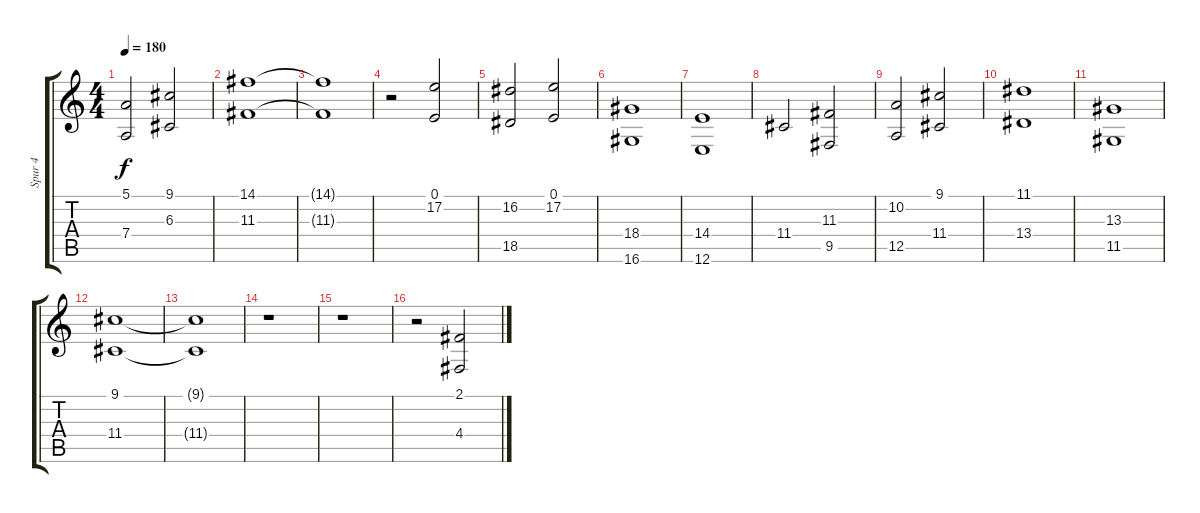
\track ("Spur 4" "Spur 4") {instrument synthstrings1}
\staff {score tabs}
\tuning (E4 B3 G3 D3 A2 E2) {hide}
\ts (4 4)
\tempo 180
\clef g2
\ks c
(5.1 7.4).2{dy f} (9.1 6.3).2 |
(14.1 11.3).1 |
(14.1{t} 11.3{t}).1 |
r.2 (0.1 17.2).2 |
(16.2 18.5).2 (0.1 17.2).2 |
(18.4 16.6).1 |
(14.4 12.6).1 |
11.4.2 (11.3 9.5).2 |
(10.2 12.5).2 (9.1 11.4).2 |
(11.1 13.4).1 |
(13.3 11.5).1 |
(9.1 11.4).1 |
(9.1{t} 11.4{t}).1 |
r.1 |
r.1 |
r.2 (2.1 4.4).2
